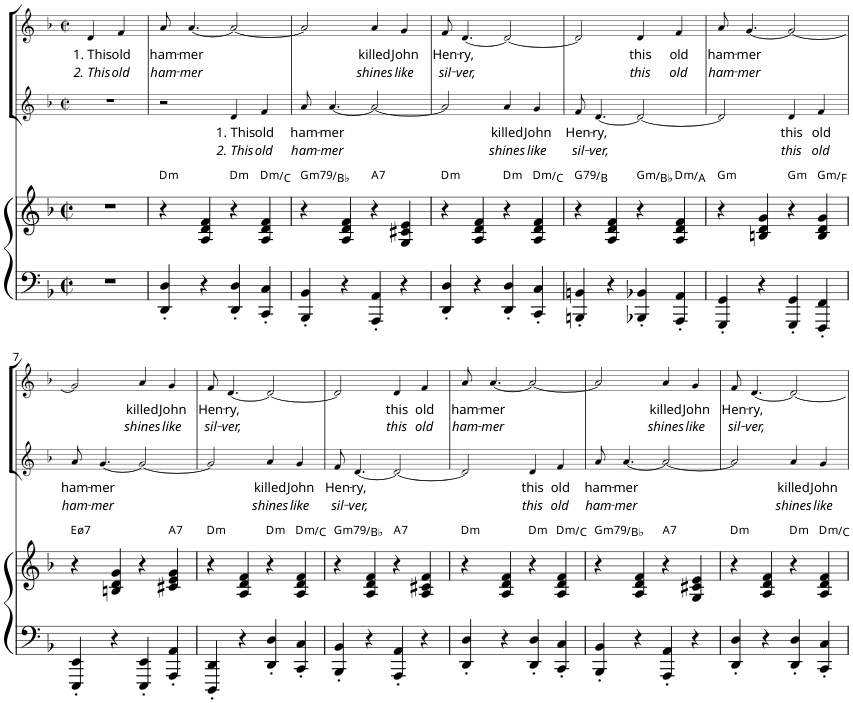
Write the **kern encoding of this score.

**kern	**kern	**harte	**kern	**text	**text	**kern	**text	**text
*part3	*part3	*part3	*part2	*part2	*part2	*part1	*part1	*part1
*staff4	*staff3	*	*staff2	*staff2	*staff2	*staff1	*staff1	*staff1
*I"Piano	*	*	*I"Voice	*	*	*I"Voice	*	*
*I'Pno	*	*	*I'V	*	*	*	*	*
*	*	*	*stria5	*	*	*stria5	*	*
*clefF4	*clefG2	*	*clefG2	*	*	*clefG2	*	*
*k[b-]	*k[b-]	*	*k[b-]	*	*	*k[b-]	*	*
*M2/2	*M2/2	*	*M2/2	*	*	*M2/2	*	*
*met(c|)	*met(c|)	*	*met(c|)	*	*	*met(c|)	*	*
=1	=1	=1	=1	=1	=1	=1	=1	=1
!	!	!	!	!	!	!	!LO:LY:b	!LO:LY:b
2r	1r	.	1r	.	.	4d/	1. This	2. This
!	!	!	!	!	!	!	!LO:LY:b	!LO:LY:b
.	.	.	.	.	.	4f/	old	old
2ryy	.	.	.	.	.	2ryy	.	.
=2	=2	=2	=2	=2	=2	=2	=2	=2
!	!	!LO:H:kt=m	!	!	!	!	!LO:LY:b	!LO:LY:b
4DD/' 4D/'	4r	D:min	2r	.	.	8a/	ham-	ham-
!	!	!	!	!	!	!	!LO:LY:b	!LO:LY:b
.	.	.	.	.	.	[4.a/	-mer	-mer
4r	4A/ 4d/ 4f/	.	.	.	.	.	.	.
!	!	!LO:H:kt=m	!	!LO:LY:b	!LO:LY:b	!	!	!
4DD/' 4D/'	4r	D:min	4d/	1. This	2. This	2a/_	.	.
!	!	!LO:H:kt=m	!	!LO:LY:b	!LO:LY:b	!	!	!
4CC/' 4C/'	4A/ 4d/ 4f/	D:min/b7	4f/	old	old	.	.	.
=3	=3	=3	=3	=3	=3	=3	=3	=3
!	!	!LO:H:kt=m79	!	!LO:LY:b	!LO:LY:b	!	!	!
4BBB-/' 4BB-/'	4r	G:min/b3	8a/	ham-	ham-	2a/]	.	.
!	!	!	!	!LO:LY:b	!LO:LY:b	!	!	!
.	.	.	[4.a/	-mer	-mer	.	.	.
4r	4A/ 4d/ 4f/	.	.	.	.	.	.	.
!	!	!LO:H:kt=7	!	!	!	!	!LO:LY:b	!LO:LY:b
4AAA/' 4AA/'	4r	A:7	2a/_	.	.	4a/	killed	shines
!	!	!	!	!	!	!	!LO:LY:b	!LO:LY:b
4r	4G/ 4c#X/ 4e/	.	.	.	.	4g/	John	like
=4	=4	=4	=4	=4	=4	=4	=4	=4
!	!	!LO:H:kt=m	!	!	!	!	!LO:LY:b	!LO:LY:b
4DD/' 4D/'	4r	D:min	2a/]	.	.	8f/	Hen-	sil-
!	!	!	!	!	!	!	!LO:LY:b	!LO:LY:b
.	.	.	.	.	.	[4.d/	-ry,	-ver,
4r	4A/ 4d/ 4f/	.	.	.	.	.	.	.
!	!	!LO:H:kt=m	!	!LO:LY:b	!LO:LY:b	!	!	!
4DD/' 4D/'	4r	D:min	4a/	killed	shines	2d/_	.	.
!	!	!LO:H:kt=m	!	!LO:LY:b	!LO:LY:b	!	!	!
4CC/' 4C/'	4A/ 4d/ 4f/	D:min/b7	4g/	John	like	.	.	.
=5	=5	=5	=5	=5	=5	=5	=5	=5
!	!	!LO:H:kt=79	!	!LO:LY:b	!LO:LY:b	!	!	!
4BBBn/' 4BBn/'	4r	G:maj/3	8f/	Hen-	sil-	2d/]	.	.
!	!	!	!	!LO:LY:b	!LO:LY:b	!	!	!
.	.	.	[4.d/	-ry,	-ver,	.	.	.
4r	4A/ 4d/ 4f/	.	.	.	.	.	.	.
!	!	!LO:H:kt=m	!	!	!	!	!LO:LY:b	!LO:LY:b
4BBB-X/' 4BB-X/'	4r	G:min/b3	2d/_	.	.	4d/	this	this
!	!	!LO:H:kt=m	!	!	!	!	!LO:LY:b	!LO:LY:b
4AAA/' 4AA/'	4A/ 4d/ 4f/	D:min/5	.	.	.	4f/	old	old
=6	=6	=6	=6	=6	=6	=6	=6	=6
!	!	!LO:H:kt=m	!	!	!	!	!LO:LY:b	!LO:LY:b
4GGG/' 4GG/'	4r	G:min	2d/]	.	.	8a/	ham-	ham-
!	!	!	!	!	!	!	!LO:LY:b	!LO:LY:b
.	.	.	.	.	.	[4.g/	-mer	-mer
4r	4Bn/ 4d/ 4g/	.	.	.	.	.	.	.
!	!	!LO:H:kt=m	!	!LO:LY:b	!LO:LY:b	!	!	!
4GGG/' 4GG/'	4r	G:min	4d/	this	this	2g/_	.	.
!	!	!LO:H:kt=m	!	!LO:LY:b	!LO:LY:b	!	!	!
4FFF/' 4FF/'	4B/ 4d/ 4g/	G:min/b7	4f/	old	old	.	.	.
!!LO:LB:g=z
=7	=7	=7	=7	=7	=7	=7	=7	=7
!	!	!LO:H:kt=7	!	!LO:LY:b	!LO:LY:b	!	!	!
4EEE/' 4EE/'	4r	E:hdim7	8a/	ham-	ham-	2g/]	.	.
!	!	!	!	!LO:LY:b	!LO:LY:b	!	!	!
.	.	.	[4.g/	-mer	-mer	.	.	.
4r	4Bn/ 4d/ 4g/	.	.	.	.	.	.	.
!	!	!	!	!	!	!	!LO:LY:b	!LO:LY:b
4EEE/' 4EE/'	4r	.	2g/_	.	.	4a/	killed	shines
!	!	!LO:H:kt=7	!	!	!	!	!LO:LY:b	!LO:LY:b
4AAA/' 4AA/'	4c#X/ 4e/ 4g/	A:7	.	.	.	4g/	John	like
=8	=8	=8	=8	=8	=8	=8	=8	=8
!	!	!LO:H:kt=m	!	!	!	!	!LO:LY:b	!LO:LY:b
4DDD/' 4DD/'	4r	D:min	2g/]	.	.	8f/	Hen-	sil-
!	!	!	!	!	!	!	!LO:LY:b	!LO:LY:b
.	.	.	.	.	.	[4.d/	-ry,	-ver,
4r	4A/ 4d/ 4f/	.	.	.	.	.	.	.
!	!	!LO:H:kt=m	!	!LO:LY:b	!LO:LY:b	!	!	!
4DD/' 4D/'	4r	D:min	4a/	killed	shines	2d/_	.	.
!	!	!LO:H:kt=m	!	!LO:LY:b	!LO:LY:b	!	!	!
4CC/' 4C/'	4A/ 4d/ 4f/	D:min/b7	4g/	John	like	.	.	.
=9	=9	=9	=9	=9	=9	=9	=9	=9
!	!	!LO:H:kt=m79	!	!LO:LY:b	!LO:LY:b	!	!	!
4BBB-/' 4BB-/'	4r	G:min/b3	8f/	Hen-	sil-	2d/]	.	.
!	!	!	!	!LO:LY:b	!LO:LY:b	!	!	!
.	.	.	[4.d/	-ry,	-ver,	.	.	.
4r	4A/ 4d/ 4f/	.	.	.	.	.	.	.
!	!	!LO:H:kt=7	!	!	!	!	!LO:LY:b	!LO:LY:b
4AAA/' 4AA/'	4r	A:7	2d/_	.	.	4d/	this	this
!	!	!	!	!	!	!	!LO:LY:b	!LO:LY:b
4r	4A/ 4c#X/ 4f/	.	.	.	.	4f/	old	old
=10	=10	=10	=10	=10	=10	=10	=10	=10
!	!	!LO:H:kt=m	!	!	!	!	!LO:LY:b	!LO:LY:b
4DD/' 4D/'	4r	D:min	2d/]	.	.	8a/	ham-	ham-
!	!	!	!	!	!	!	!LO:LY:b	!LO:LY:b
.	.	.	.	.	.	[4.a/	-mer	-mer
4r	4A/ 4d/ 4f/	.	.	.	.	.	.	.
!	!	!LO:H:kt=m	!	!LO:LY:b	!LO:LY:b	!	!	!
4DD/' 4D/'	4r	D:min	4d/	this	this	2a/_	.	.
!	!	!LO:H:kt=m	!	!LO:LY:b	!LO:LY:b	!	!	!
4CC/' 4C/'	4A/ 4d/ 4f/	D:min/b7	4f/	old	old	.	.	.
=11	=11	=11	=11	=11	=11	=11	=11	=11
!	!	!LO:H:kt=m79	!	!LO:LY:b	!LO:LY:b	!	!	!
4BBB-/' 4BB-/'	4r	G:min/b3	8a/	ham-	ham-	2a/]	.	.
!	!	!	!	!LO:LY:b	!LO:LY:b	!	!	!
.	.	.	[4.a/	-mer	-mer	.	.	.
4r	4A/ 4d/ 4f/	.	.	.	.	.	.	.
!	!	!LO:H:kt=7	!	!	!	!	!LO:LY:b	!LO:LY:b
4AAA/' 4AA/'	4r	A:7	2a/_	.	.	4a/	killed	shines
!	!	!	!	!	!	!	!LO:LY:b	!LO:LY:b
4r	4G/ 4c#X/ 4e/	.	.	.	.	4g/	John	like
=12	=12	=12	=12	=12	=12	=12	=12	=12
!	!	!LO:H:kt=m	!	!	!	!	!LO:LY:b	!LO:LY:b
4DD/' 4D/'	4r	D:min	2a/]	.	.	8f/	Hen-	sil-
!	!	!	!	!	!	!	!LO:LY:b	!LO:LY:b
.	.	.	.	.	.	[4.d/	-ry,	-ver,
4r	4A/ 4d/ 4f/	.	.	.	.	.	.	.
!	!	!LO:H:kt=m	!	!LO:LY:b	!LO:LY:b	!	!	!
4DD/' 4D/'	4r	D:min	4a/	killed	shines	2d/_	.	.
!	!	!LO:H:kt=m	!	!LO:LY:b	!LO:LY:b	!	!	!
4CC/' 4C/'	4A/ 4d/ 4f/	D:min/b7	4g/	John	like	.	.	.
=	=	=	=	=	=	=	=	=
*-	*-	*-	*-	*-	*-	*-	*-	*-
